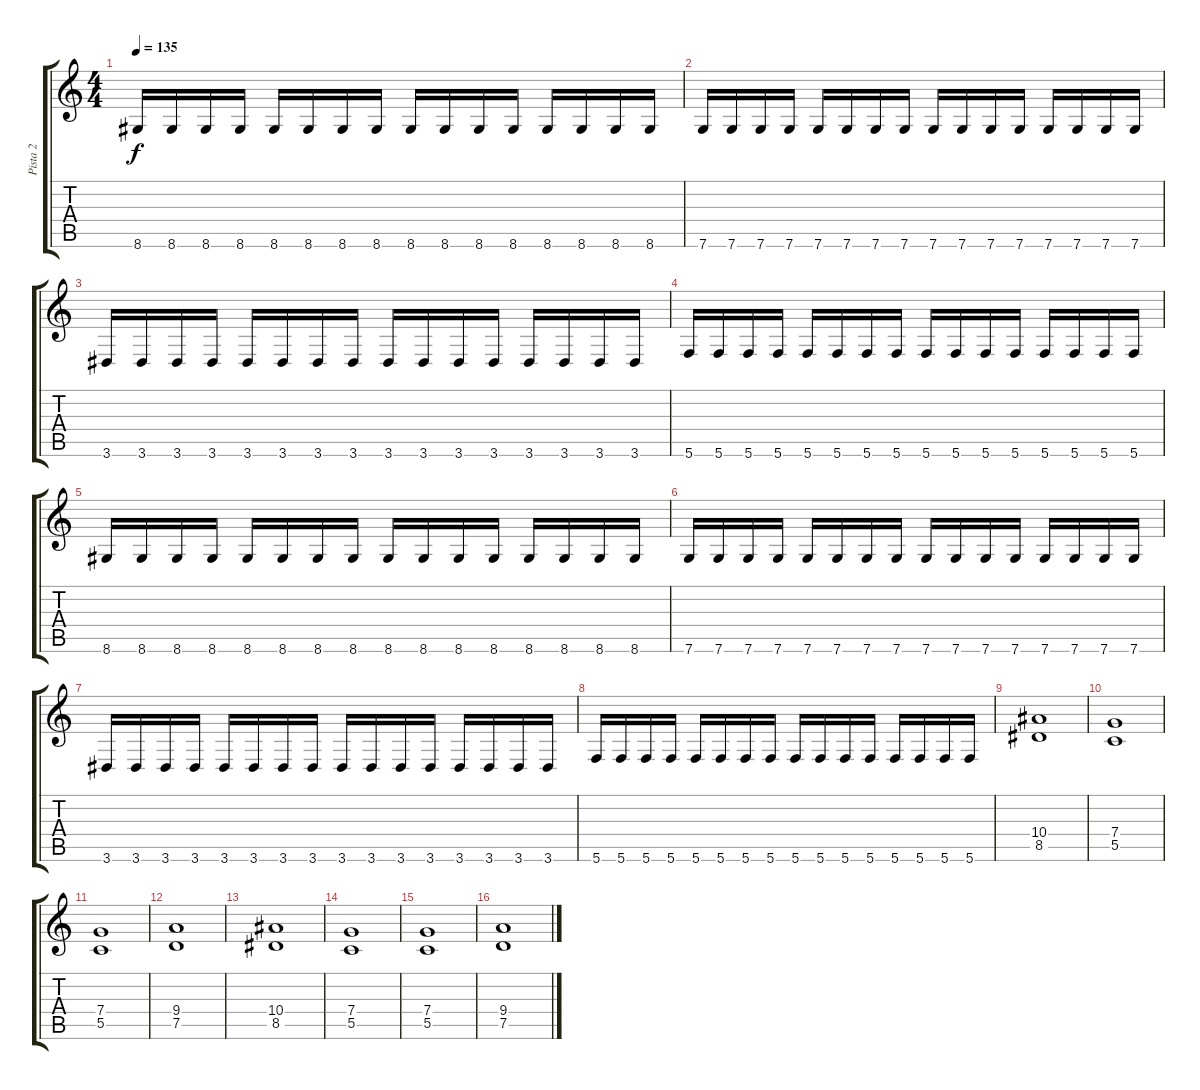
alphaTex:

\track ("Pista 2" "Pista 2") {instrument distortionguitar}
\staff {score tabs}
\tuning (D4 A3 F3 C3 G2 C2) {hide}
\ts (4 4)
\tempo 135
\clef g2
\ks c
8.6.16{dy f} 8.6.16 8.6.16 8.6.16 8.6.16 8.6.16 8.6.16 8.6.16 8.6.16 8.6.16 8.6.16 8.6.16 8.6.16 8.6.16 8.6.16 8.6.16 |
7.6.16 7.6.16 7.6.16 7.6.16 7.6.16 7.6.16 7.6.16 7.6.16 7.6.16 7.6.16 7.6.16 7.6.16 7.6.16 7.6.16 7.6.16 7.6.16 |
3.6.16 3.6.16 3.6.16 3.6.16 3.6.16 3.6.16 3.6.16 3.6.16 3.6.16 3.6.16 3.6.16 3.6.16 3.6.16 3.6.16 3.6.16 3.6.16 |
5.6.16 5.6.16 5.6.16 5.6.16 5.6.16 5.6.16 5.6.16 5.6.16 5.6.16 5.6.16 5.6.16 5.6.16 5.6.16 5.6.16 5.6.16 5.6.16 |
8.6.16 8.6.16 8.6.16 8.6.16 8.6.16 8.6.16 8.6.16 8.6.16 8.6.16 8.6.16 8.6.16 8.6.16 8.6.16 8.6.16 8.6.16 8.6.16 |
7.6.16 7.6.16 7.6.16 7.6.16 7.6.16 7.6.16 7.6.16 7.6.16 7.6.16 7.6.16 7.6.16 7.6.16 7.6.16 7.6.16 7.6.16 7.6.16 |
3.6.16 3.6.16 3.6.16 3.6.16 3.6.16 3.6.16 3.6.16 3.6.16 3.6.16 3.6.16 3.6.16 3.6.16 3.6.16 3.6.16 3.6.16 3.6.16 |
5.6.16 5.6.16 5.6.16 5.6.16 5.6.16 5.6.16 5.6.16 5.6.16 5.6.16 5.6.16 5.6.16 5.6.16 5.6.16 5.6.16 5.6.16 5.6.16 |
(10.4 8.5).1 |
(7.4 5.5).1 |
(7.4 5.5).1 |
(9.4 7.5).1 |
(10.4 8.5).1 |
(7.4 5.5).1 |
(7.4 5.5).1 |
(9.4 7.5).1
